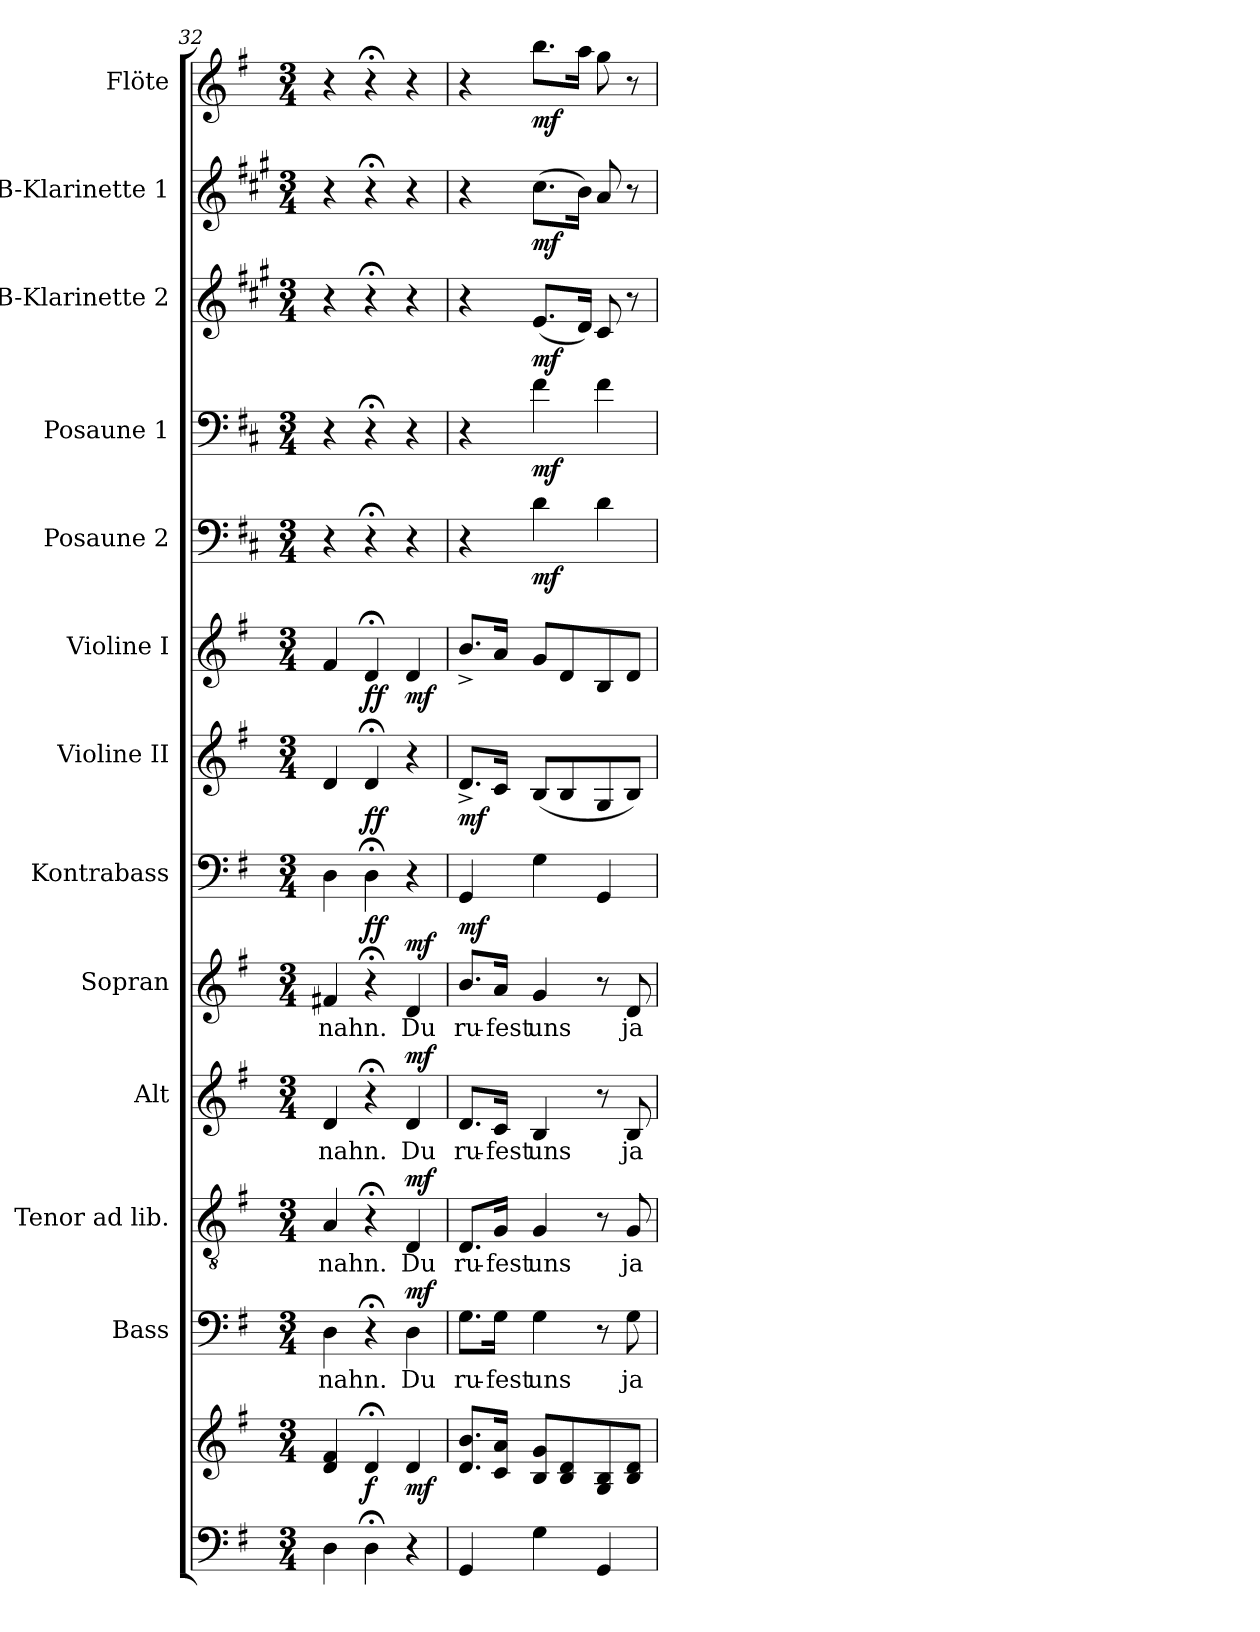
**kern	**kern	**dynam	**kern	**text	**dynam	**kern	**text	**dynam	**kern	**text	**dynam	**kern	**text	**dynam	**kern	**dynam	**kern	**dynam	**kern	**dynam	**kern	**dynam	**kern	**dynam	**kern	**dynam	**kern	**dynam	**kern	**dynam
*part13	*part13	*part13	*part12	*part12	*part12	*part11	*part11	*part11	*part10	*part10	*part10	*part9	*part9	*part9	*part8	*part8	*part7	*part7	*part6	*part6	*part5	*part5	*part4	*part4	*part3	*part3	*part2	*part2	*part1	*part1
*staff14	*staff13	*staff13/14	*staff12	*staff12	*staff12	*staff11	*staff11	*staff11	*staff10	*staff10	*staff10	*staff9	*staff9	*staff9	*staff8	*staff8	*staff7	*staff7	*staff6	*staff6	*staff5	*staff5	*staff4	*staff4	*staff3	*staff3	*staff2	*staff2	*staff1	*staff1
*	*	*	*I"Bass	*	*	*I"Tenor ad lib.	*	*	*I"Alt	*	*	*I"Sopran	*	*	*I"Kontrabass	*	*I"Violine II	*	*I"Violine I	*	*I"Posaune 2	*	*I"Posaune 1	*	*I"B-Klarinette 2	*	*I"B-Klarinette 1	*	*I"Flöte	*
*	*	*	*I'B.	*	*	*I'T.	*	*	*I'A.	*	*	*I'S.	*	*	*I'Kb.	*	*I'Vl. II	*	*I'Vl. I	*	*I'Pos 2	*	*I'Pos. 1	*	*I'B Kl. 2	*	*I'B Kl. 1	*	*I'Fl.	*
*clefF4	*clefG2	*	*clefF4	*	*	*clefGv2	*	*	*clefG2	*	*	*clefG2	*	*	*clefF4	*	*clefG2	*	*clefG2	*	*clefF4	*	*clefF4	*	*clefG2	*	*clefG2	*	*clefG2	*
*	*	*	*	*	*	*	*	*	*	*	*	*	*	*	*ITrd7c12	*	*	*	*	*	*ITrd4c7	*	*ITrd4c7	*	*ITrd1c2	*	*ITrd1c2	*	*	*
*k[f#]	*k[f#]	*	*k[f#]	*	*	*k[f#]	*	*	*k[f#]	*	*	*k[f#]	*	*	*k[f#]	*	*k[f#]	*	*k[f#]	*	*k[f#]	*	*k[f#]	*	*k[f#]	*	*k[f#]	*	*k[f#]	*
*G:	*G:	*	*G:	*	*	*G:	*	*	*G:	*	*	*G:	*	*	*G:	*	*G:	*	*G:	*	*G:	*	*G:	*	*G:	*	*G:	*	*G:	*
*M3/4	*M3/4	*	*M3/4	*	*	*M3/4	*	*	*M3/4	*	*	*M3/4	*	*	*M3/4	*	*M3/4	*	*M3/4	*	*M3/4	*	*M3/4	*	*M3/4	*	*M3/4	*	*M3/4	*
=32	=32	=32	=32	=32	=32	=32	=32	=32	=32	=32	=32	=32	=32	=32	=32	=32	=32	=32	=32	=32	=32	=32	=32	=32	=32	=32	=32	=32	=32	=32
!	!	!	!	!LO:LY:b	!	!	!LO:LY:b	!	!	!LO:LY:b	!	!	!LO:LY:b	!	!	!	!	!	!	!	!	!	!	!	!	!	!	!	!	!
4D\	4d/ 4f#/	.	4D\	nahn.	.	4A/	nahn.	.	4d/	nahn.	.	4f#X/	nahn.	.	4DD\	.	4d/	.	4f#/	.	4r	.	4r	.	4r	.	4r	.	4r	.
!	!	!LO:DY:b	!	!	!	!	!	!	!	!	!	!	!	!	!	!LO:DY:b	!	!LO:DY:b	!	!LO:DY:b	!	!	!	!	!	!	!	!	!	!
4D;<\	4d;</	f	4r;<	.	.	4r;<	.	.	4r;<	.	.	4r;<	.	.	4DD;<\	ff	4d;</	ff	4d;</	ff	4r;<	.	4r;<	.	4r;<	.	4r;<	.	4r;<	.
!	!	!LO:DY:b	!	!LO:LY:b	!LO:DY:a	!	!LO:LY:b	!LO:DY:a	!	!LO:LY:b	!LO:DY:a	!	!LO:LY:b	!LO:DY:a	!	!	!	!	!	!LO:DY:b	!	!	!	!	!	!	!	!	!	!
4r	4d/	mf	4D\	Du	mf	4D/	Du	mf	4d/	Du	mf	4d/	Du	mf	4r	.	4r	.	4d/	mf	4r	.	4r	.	4r	.	4r	.	4r	.
=33	=33	=33	=33	=33	=33	=33	=33	=33	=33	=33	=33	=33	=33	=33	=33	=33	=33	=33	=33	=33	=33	=33	=33	=33	=33	=33	=33	=33	=33	=33
!	!	!	!	!LO:LY:b	!	!	!LO:LY:b	!	!	!LO:LY:b	!	!	!LO:LY:b	!	!	!LO:DY:b	!	!LO:DY:b	!	!	!	!	!	!	!	!	!	!	!	!
4GG/	8.d/ 8.b/L	.	8.G\L	ru-	.	8.D/L	ru-	.	8.d/L	ru-	.	8.b/L	ru-	.	4GGG/	mf	8.d^</L	mf	8.b^</L	.	4r	.	4r	.	4r	.	4r	.	4r	.
!	!	!	!	!LO:LY:b	!	!	!LO:LY:b	!	!	!LO:LY:b	!	!	!LO:LY:b	!	!	!	!	!	!	!	!	!	!	!	!	!	!	!	!	!
.	16c/ 16a/Jk	.	16G\Jk	-fest	.	16G/Jk	-fest	.	16c/Jk	-fest	.	16a/Jk	-fest	.	.	.	16c/Jk	.	16a/Jk	.	.	.	.	.	.	.	.	.	.	.
!	!	!	!	!LO:LY:b	!	!	!LO:LY:b	!	!	!LO:LY:b	!	!	!LO:LY:b	!	!	!	!	!	!	!	!	!LO:DY:b	!	!LO:DY:b	!	!LO:DY:b	!	!LO:DY:b	!	!LO:DY:b
4G\	8B/ 8g/L	.	4G\	uns	.	4G/	uns	.	4B/	uns	.	4g/	uns	.	4GG\	.	(<8B/L	.	8g/L	.	4G\	mf	4B\	mf	(<8.d/L	mf	(>8.b\L	mf	8.bb\L	mf
.	8B/ 8d/	.	.	.	.	.	.	.	.	.	.	.	.	.	.	.	8B/	.	8d/	.	.	.	.	.	.	.	.	.	.	.
.	.	.	.	.	.	.	.	.	.	.	.	.	.	.	.	.	.	.	.	.	.	.	.	.	16c/Jk)	.	16a\Jk)	.	16aa\Jk	.
4GG/	8G/ 8B/	.	8r	.	.	8r	.	.	8r	.	.	8r	.	.	4GGG/	.	8G/	.	8B/	.	4G\	.	4B\	.	8B/	.	8g/	.	8gg\	.
!	!	!	!	!LO:LY:b	!	!	!LO:LY:b	!	!	!LO:LY:b	!	!	!LO:LY:b	!	!	!	!	!	!	!	!	!	!	!	!	!	!	!	!	!
.	8B/ 8d/J	.	8G\	ja	.	8G/	ja	.	8B/	ja	.	8d/	ja	.	.	.	8B/J)	.	8d/J	.	.	.	.	.	8r	.	8r	.	8r	.
=	=	=	=	=	=	=	=	=	=	=	=	=	=	=	=	=	=	=	=	=	=	=	=	=	=	=	=	=	=	=
*-	*-	*-	*-	*-	*-	*-	*-	*-	*-	*-	*-	*-	*-	*-	*-	*-	*-	*-	*-	*-	*-	*-	*-	*-	*-	*-	*-	*-	*-	*-
